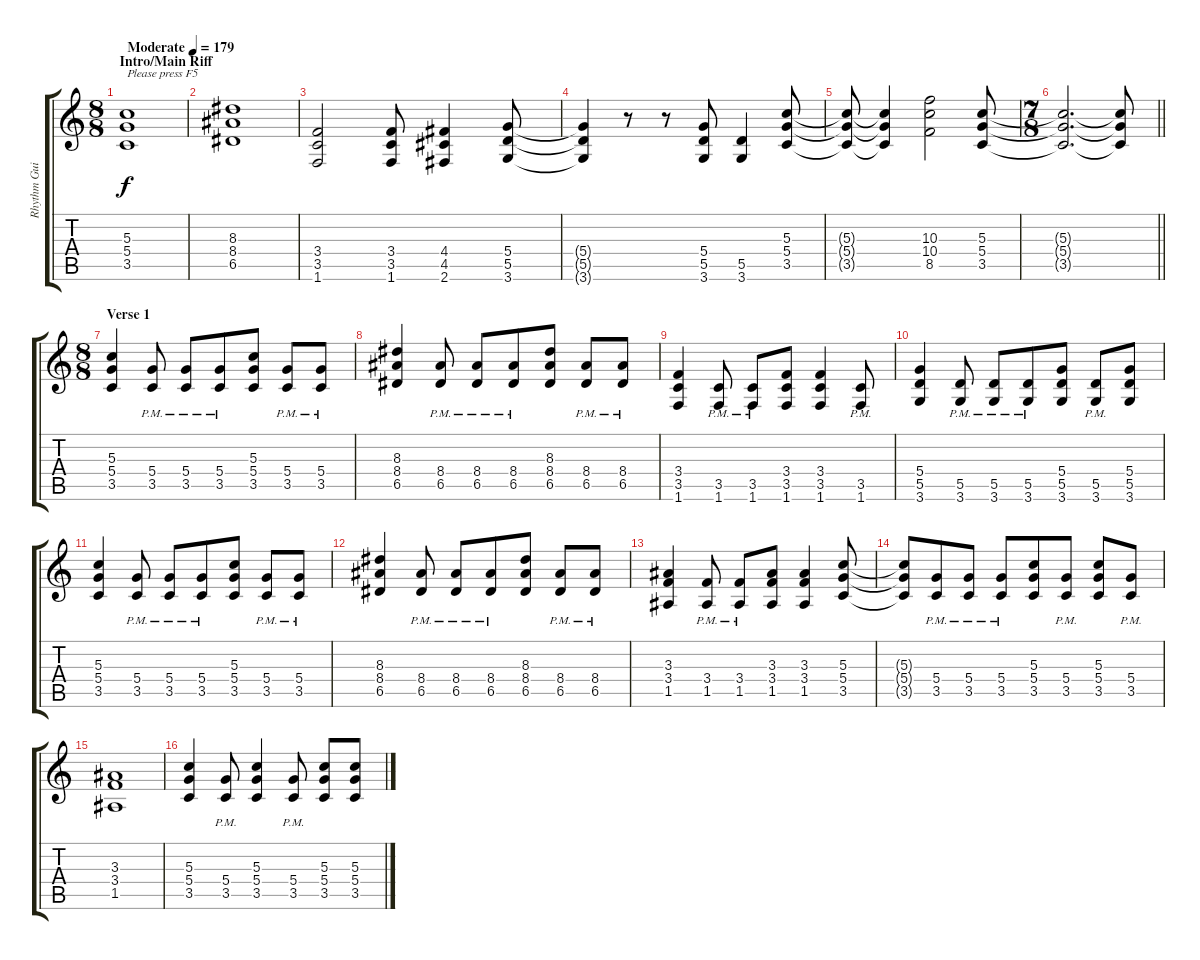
\track ("Rhythm Guitar" "Rhythm Gui") {instrument distortionguitar}
\staff {score tabs}
\tuning (E4 B3 G3 D3 A2 E2) {hide}
\ts (8 8)
\section ("" "Intro/Main Riff")
\tempo (179 "Moderate")
\clef g2
\ks c
(5.3 5.4 3.5).1{txt "Please press F5" dy f instrument distortionguitar} |
(8.3 8.4 6.5).1 |
(3.4 3.5 1.6).2 (3.4 3.5 1.6).8 (4.4 4.5 2.6).4 (5.4 5.5 3.6).8 |
(5.4{t} 5.5{t} 3.6{t}).4 r.8 r.8 (5.4 5.5 3.6).8 (5.5 3.6).4 (5.3 5.4 3.5).8 |
(5.3{t} 5.4{t} 3.5{t}).8 (5.3{t} 5.4{t} 3.5{t}).4 (10.3 10.4 8.5).2 (5.3 5.4 3.5).8 |
\ts (7 8)
\barLineRight lightlight
(5.3{t} 5.4{t} 3.5{t}).2{d} (5.3{t} 5.4{t} 3.5{t}).8 |
\ts (8 8)
\section ("" "Verse 1")
(5.3 5.4 3.5).4 (5.4{pm} 3.5{pm}).8 (5.4{pm} 3.5{pm}).8 (5.4{pm} 3.5{pm}).8 (5.3 5.4 3.5).8 (5.4{pm} 3.5{pm}).8 (5.4{pm} 3.5{pm}).8 |
(8.3 8.4 6.5).4 (8.4{pm} 6.5{pm}).8 (8.4{pm} 6.5{pm}).8 (8.4{pm} 6.5{pm}).8 (8.3 8.4 6.5).8 (8.4{pm} 6.5{pm}).8 (8.4{pm} 6.5{pm}).8 |
(3.4 3.5 1.6).4 (3.5{pm} 1.6{pm}).8 (3.5{pm} 1.6{pm}).8 (3.4 3.5 1.6).8 (3.4 3.5 1.6).4 (3.5{pm} 1.6{pm}).8 |
(5.4 5.5 3.6).4 (5.5{pm} 3.6{pm}).8 (5.5{pm} 3.6{pm}).8 (5.5{pm} 3.6{pm}).8 (5.4 5.5 3.6).8 (5.5{pm} 3.6{pm}).8 (5.4 5.5 3.6).8 |
(5.3 5.4 3.5).4 (5.4{pm} 3.5{pm}).8 (5.4{pm} 3.5{pm}).8 (5.4{pm} 3.5{pm}).8 (5.3 5.4 3.5).8 (5.4{pm} 3.5{pm}).8 (5.4{pm} 3.5{pm}).8 |
(8.3 8.4 6.5).4 (8.4{pm} 6.5{pm}).8 (8.4{pm} 6.5{pm}).8 (8.4{pm} 6.5{pm}).8 (8.3 8.4 6.5).8 (8.4{pm} 6.5{pm}).8 (8.4{pm} 6.5{pm}).8 |
(3.3 3.4 1.5).4 (3.4{pm} 1.5{pm}).8 (3.4{pm} 1.5{pm}).8 (3.3 3.4 1.5).8 (3.3 3.4 1.5).4 (5.3 5.4 3.5).8 |
(5.3{t} 5.4{t} 3.5{t}).8 (5.4{pm} 3.5{pm}).8 (5.4{pm} 3.5{pm}).8 (5.4{pm} 3.5{pm}).8 (5.3 5.4 3.5).8 (5.4{pm} 3.5{pm}).8 (5.3 5.4 3.5).8 (5.4{pm} 3.5{pm}).8 |
(3.3 3.4 1.5).1 |
(5.3 5.4 3.5).4 (5.4{pm} 3.5{pm}).8 (5.3 5.4 3.5).4 (5.4{pm} 3.5{pm}).8 (5.3 5.4 3.5).8 (5.3 5.4 3.5).8
